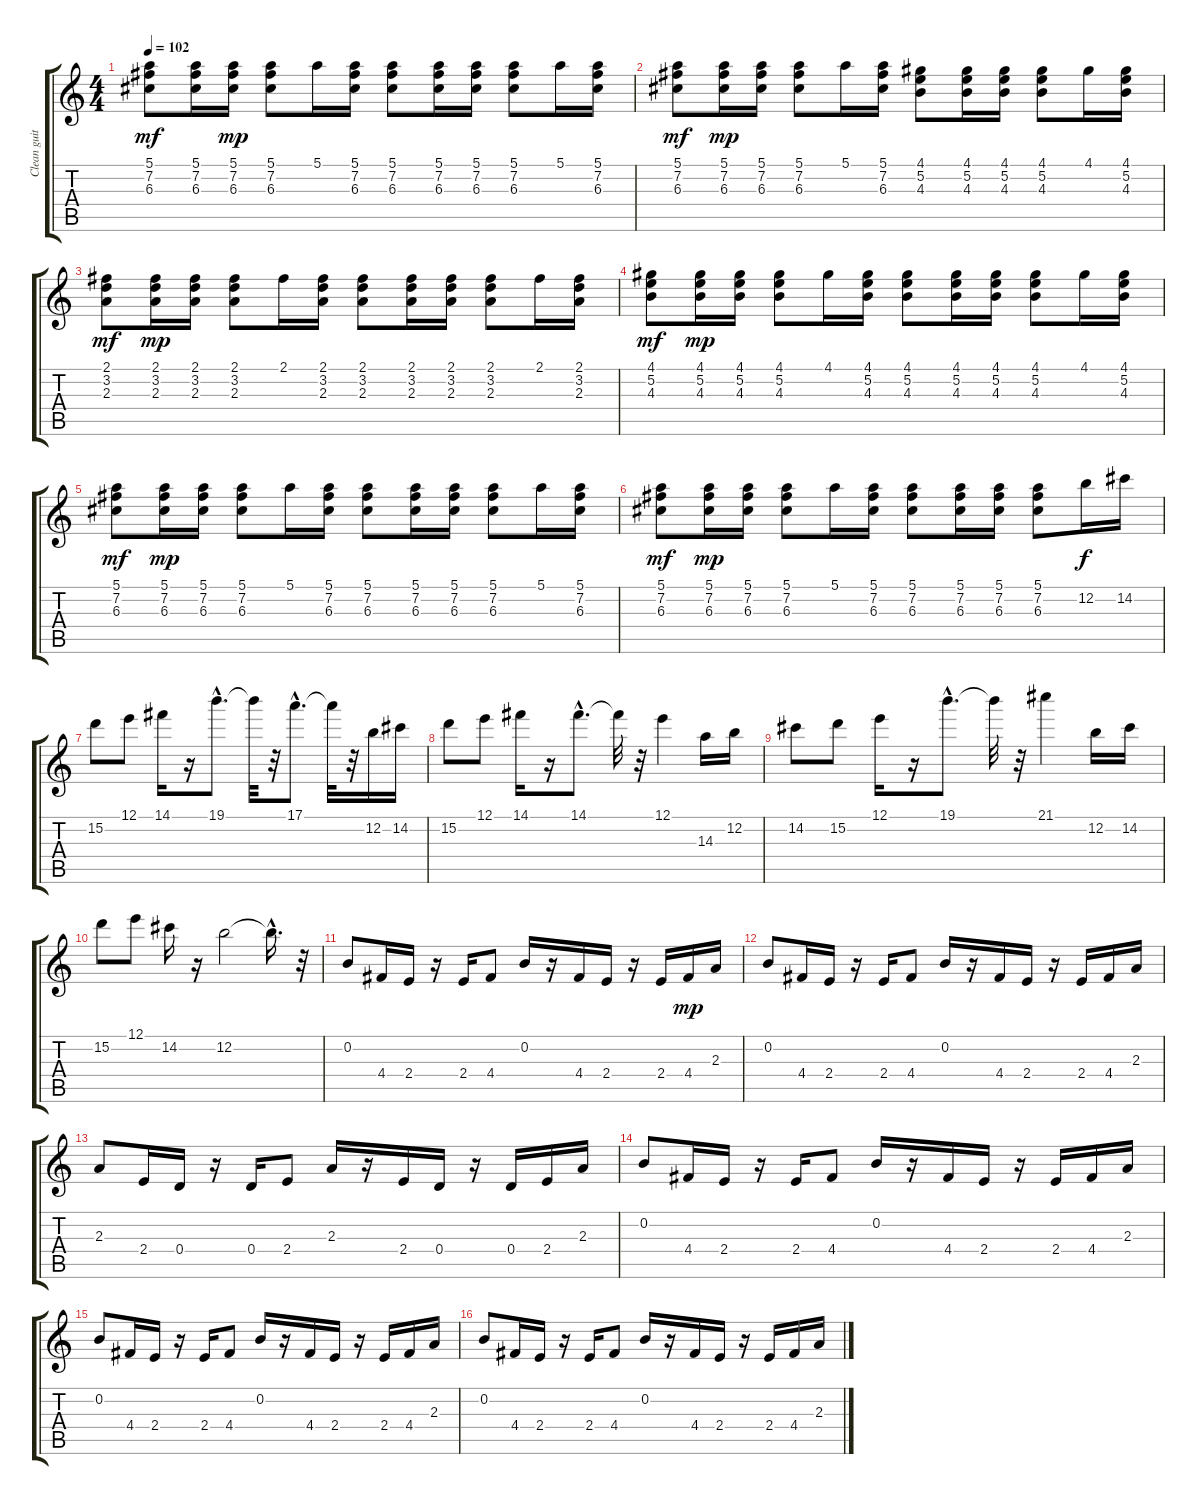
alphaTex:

\track ("Clean guitar" "Clean guit") {instrument electricguitarclean}
\staff {score tabs}
\tuning (E4 B3 G3 D3 A2 E2) {hide}
\ts (4 4)
\tempo 102
\clef g2
\ks c
(5.1 7.2 6.3).8{dy mf} (5.1 7.2 6.3).16 (5.1 7.2 6.3).16{dy mp} (5.1 7.2 6.3).8 5.1.16 (5.1 7.2 6.3).16 (5.1 7.2 6.3).8 (5.1 7.2 6.3).16 (5.1 7.2 6.3).16 (5.1 7.2 6.3).8 5.1.16 (5.1 7.2 6.3).16 |
(5.1 7.2 6.3).8{dy mf} (5.1 7.2 6.3).16{dy mp} (5.1 7.2 6.3).16 (5.1 7.2 6.3).8 5.1.16 (5.1 7.2 6.3).16 (4.1 5.2 4.3).8 (4.1 5.2 4.3).16 (4.1 5.2 4.3).16 (4.1 5.2 4.3).8 4.1.16 (4.1 5.2 4.3).16 |
(2.1 3.2 2.3).8{dy mf} (2.1 3.2 2.3).16{dy mp} (2.1 3.2 2.3).16 (2.1 3.2 2.3).8 2.1.16 (2.1 3.2 2.3).16 (2.1 3.2 2.3).8 (2.1 3.2 2.3).16 (2.1 3.2 2.3).16 (2.1 3.2 2.3).8 2.1.16 (2.1 3.2 2.3).16 |
(4.1 5.2 4.3).8{dy mf} (4.1 5.2 4.3).16{dy mp} (4.1 5.2 4.3).16 (4.1 5.2 4.3).8 4.1.16 (4.1 5.2 4.3).16 (4.1 5.2 4.3).8 (4.1 5.2 4.3).16 (4.1 5.2 4.3).16 (4.1 5.2 4.3).8 4.1.16 (4.1 5.2 4.3).16 |
(5.1 7.2 6.3).8{dy mf} (5.1 7.2 6.3).16{dy mp} (5.1 7.2 6.3).16 (5.1 7.2 6.3).8 5.1.16 (5.1 7.2 6.3).16 (5.1 7.2 6.3).8 (5.1 7.2 6.3).16 (5.1 7.2 6.3).16 (5.1 7.2 6.3).8 5.1.16 (5.1 7.2 6.3).16 |
(5.1 7.2 6.3).8{dy mf} (5.1 7.2 6.3).16{dy mp} (5.1 7.2 6.3).16 (5.1 7.2 6.3).8 5.1.16 (5.1 7.2 6.3).16 (5.1 7.2 6.3).8 (5.1 7.2 6.3).16 (5.1 7.2 6.3).16 (5.1 7.2 6.3).8 12.2.16{dy f} 14.2.16 |
15.2.8 12.1.8 14.1.16 r.16 19.1{hac}.8{d} 19.1{t}.32 r.32 17.1{hac}.8{d} 17.1{t}.32 r.32 12.2.16 14.2.16 |
15.2.8 12.1.8 14.1.16 r.16 14.1{hac}.8{d} 14.1{t}.32 r.32 12.1.4 14.3.16 12.2.16 |
14.2.8 15.2.8 12.1.16 r.16 19.1{hac}.8{d} 19.1{t}.32 r.32 21.1.4 12.2.16 14.2.16 |
15.2.8 12.1.8 14.2.16 r.16 12.2.2 12.2{hac t}.16{d} r.32 |
0.2.8 4.4.16 2.4.16 r.16 2.4.16 4.4.8 0.2.16 r.16 4.4.16 2.4.16 r.16 2.4.16 4.4.16{dy mp} 2.3.16 |
0.2.8 4.4.16 2.4.16 r.16 2.4.16 4.4.8 0.2.16 r.16 4.4.16 2.4.16 r.16 2.4.16 4.4.16 2.3.16 |
2.3.8 2.4.16 0.4.16 r.16 0.4.16 2.4.8 2.3.16 r.16 2.4.16 0.4.16 r.16 0.4.16 2.4.16 2.3.16 |
0.2.8 4.4.16 2.4.16 r.16 2.4.16 4.4.8 0.2.16 r.16 4.4.16 2.4.16 r.16 2.4.16 4.4.16 2.3.16 |
0.2.8 4.4.16 2.4.16 r.16 2.4.16 4.4.8 0.2.16 r.16 4.4.16 2.4.16 r.16 2.4.16 4.4.16 2.3.16 |
0.2.8 4.4.16 2.4.16 r.16 2.4.16 4.4.8 0.2.16 r.16 4.4.16 2.4.16 r.16 2.4.16 4.4.16 2.3.16
